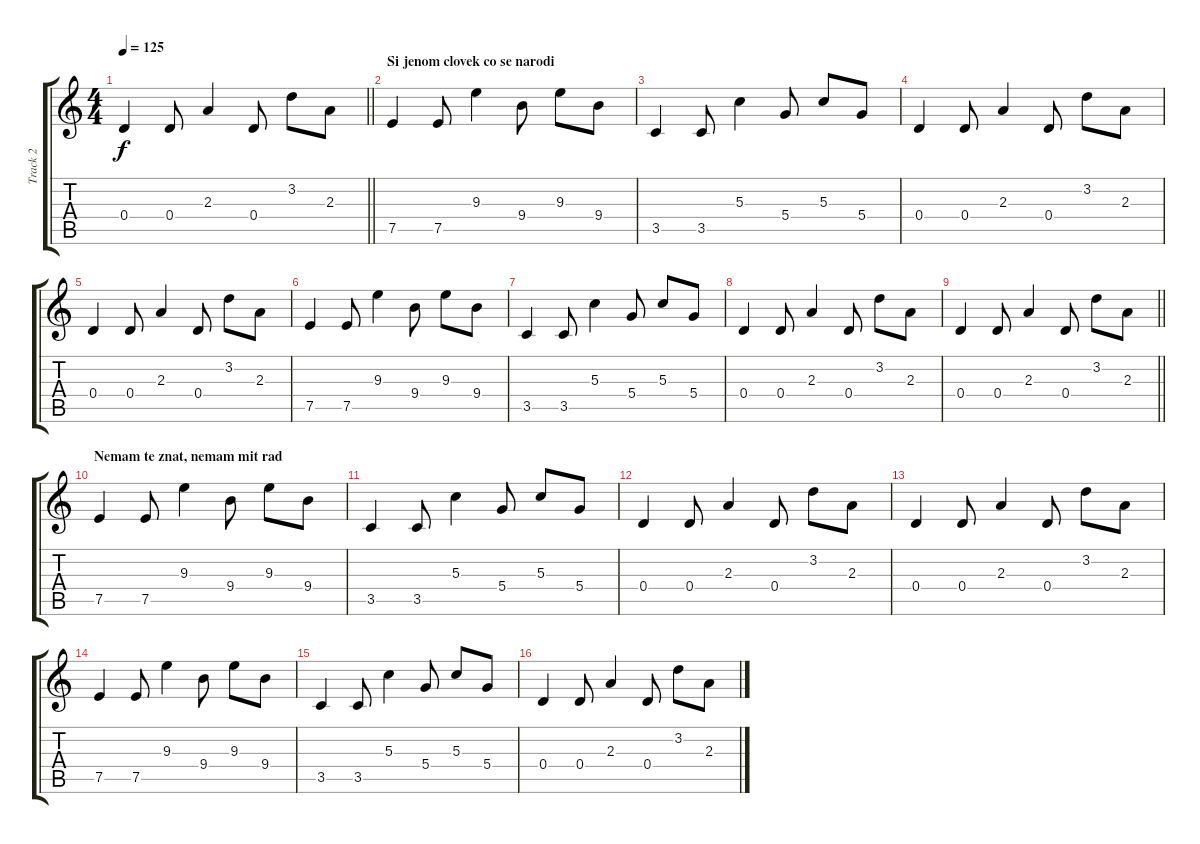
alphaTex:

\track ("Track 2" "Track 2") {instrument acousticguitarsteel}
\staff {score tabs}
\tuning (E4 B3 G3 D3 A2 E2) {hide}
\ts (4 4)
\tempo 125
\clef g2
\barLineRight lightlight
\ks c
0.4.4{dy f} 0.4.8 2.3.4 0.4.8 3.2.8 2.3.8 |
\section ("" "Si jenom clovek co se narodi")
7.5.4 7.5.8 9.3.4 9.4.8 9.3.8 9.4.8 |
3.5.4 3.5.8 5.3.4 5.4.8 5.3.8 5.4.8 |
0.4.4 0.4.8 2.3.4 0.4.8 3.2.8 2.3.8 |
0.4.4 0.4.8 2.3.4 0.4.8 3.2.8 2.3.8 |
7.5.4 7.5.8 9.3.4 9.4.8 9.3.8 9.4.8 |
3.5.4 3.5.8 5.3.4 5.4.8 5.3.8 5.4.8 |
0.4.4 0.4.8 2.3.4 0.4.8 3.2.8 2.3.8 |
\barLineRight lightlight
0.4.4 0.4.8 2.3.4 0.4.8 3.2.8 2.3.8 |
\section ("" "Nemam te znat, nemam mit rad")
7.5.4 7.5.8 9.3.4 9.4.8 9.3.8 9.4.8 |
3.5.4 3.5.8 5.3.4 5.4.8 5.3.8 5.4.8 |
0.4.4 0.4.8 2.3.4 0.4.8 3.2.8 2.3.8 |
0.4.4 0.4.8 2.3.4 0.4.8 3.2.8 2.3.8 |
7.5.4 7.5.8 9.3.4 9.4.8 9.3.8 9.4.8 |
3.5.4 3.5.8 5.3.4 5.4.8 5.3.8 5.4.8 |
0.4.4 0.4.8 2.3.4 0.4.8 3.2.8 2.3.8
